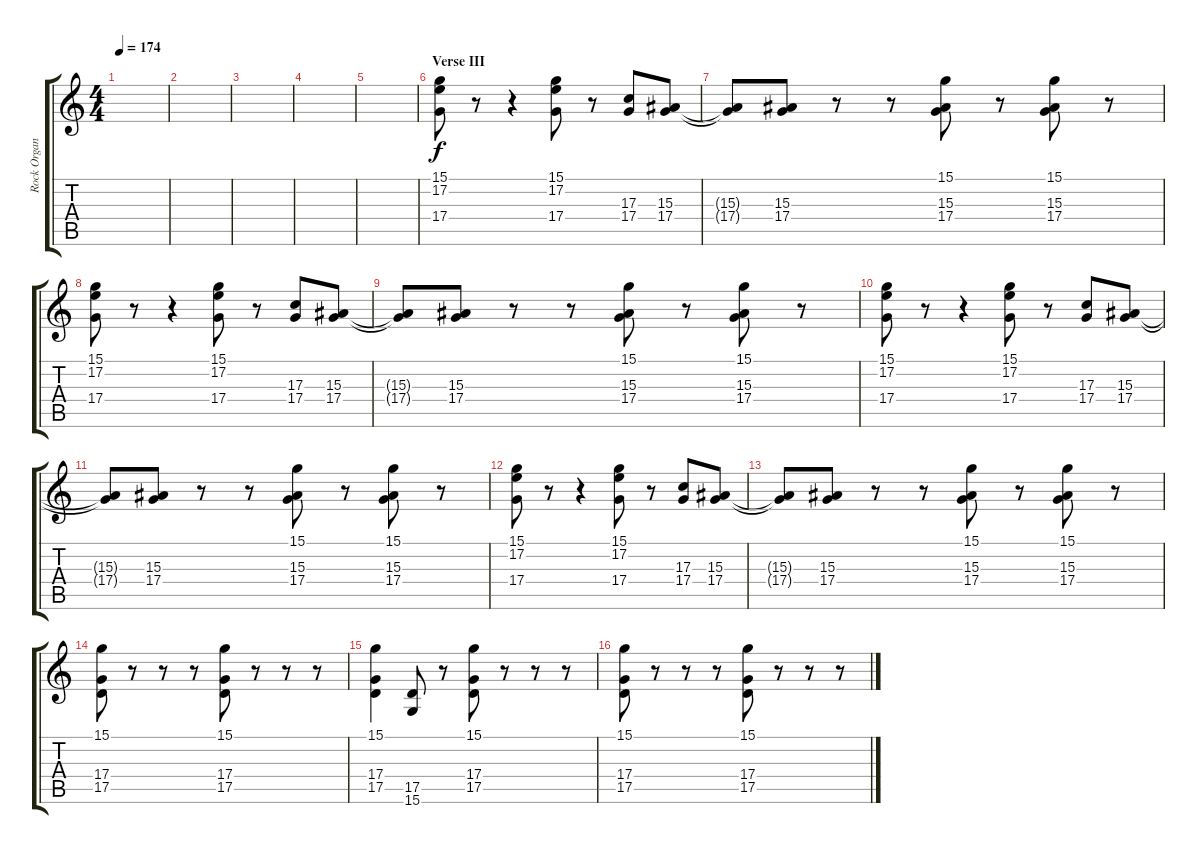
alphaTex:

\track ("Rock Organ" "Rock Organ") {instrument rockorgan}
\staff {score tabs}
\tuning (E4 B3 G3 D3 A2 E2) {hide}
\ts (4 4)
\tempo 174
\clef g2
\ks c
|
|
|
|
|
\section ("" "Verse III")
(15.1 17.2 17.4).8 r.8 r.4 (15.1 17.2 17.4).8 r.8 (17.3 17.4).8 (15.3 17.4).8 |
(15.3{t} 17.4{t}).8 (15.3 17.4).8 r.8 r.8 (15.1 15.3 17.4).8 r.8 (15.1 15.3 17.4).8 r.8 |
(15.1 17.2 17.4).8 r.8 r.4 (15.1 17.2 17.4).8 r.8 (17.3 17.4).8 (15.3 17.4).8 |
(15.3{t} 17.4{t}).8 (15.3 17.4).8 r.8 r.8 (15.1 15.3 17.4).8 r.8 (15.1 15.3 17.4).8 r.8 |
(15.1 17.2 17.4).8 r.8 r.4 (15.1 17.2 17.4).8 r.8 (17.3 17.4).8 (15.3 17.4).8 |
(15.3{t} 17.4{t}).8 (15.3 17.4).8 r.8 r.8 (15.1 15.3 17.4).8 r.8 (15.1 15.3 17.4).8 r.8 |
(15.1 17.2 17.4).8 r.8 r.4 (15.1 17.2 17.4).8 r.8 (17.3 17.4).8 (15.3 17.4).8 |
(15.3{t} 17.4{t}).8 (15.3 17.4).8 r.8 r.8 (15.1 15.3 17.4).8 r.8 (15.1 15.3 17.4).8 r.8 |
(15.1 17.4 17.5).8 r.8 r.8 r.8 (15.1 17.4 17.5).8 r.8 r.8 r.8 |
(15.1 17.4 17.5).4 (17.5 15.6).8 r.8 (15.1 17.4 17.5).8 r.8 r.8 r.8 |
(15.1 17.4 17.5).8 r.8 r.8 r.8 (15.1 17.4 17.5).8 r.8 r.8 r.8
